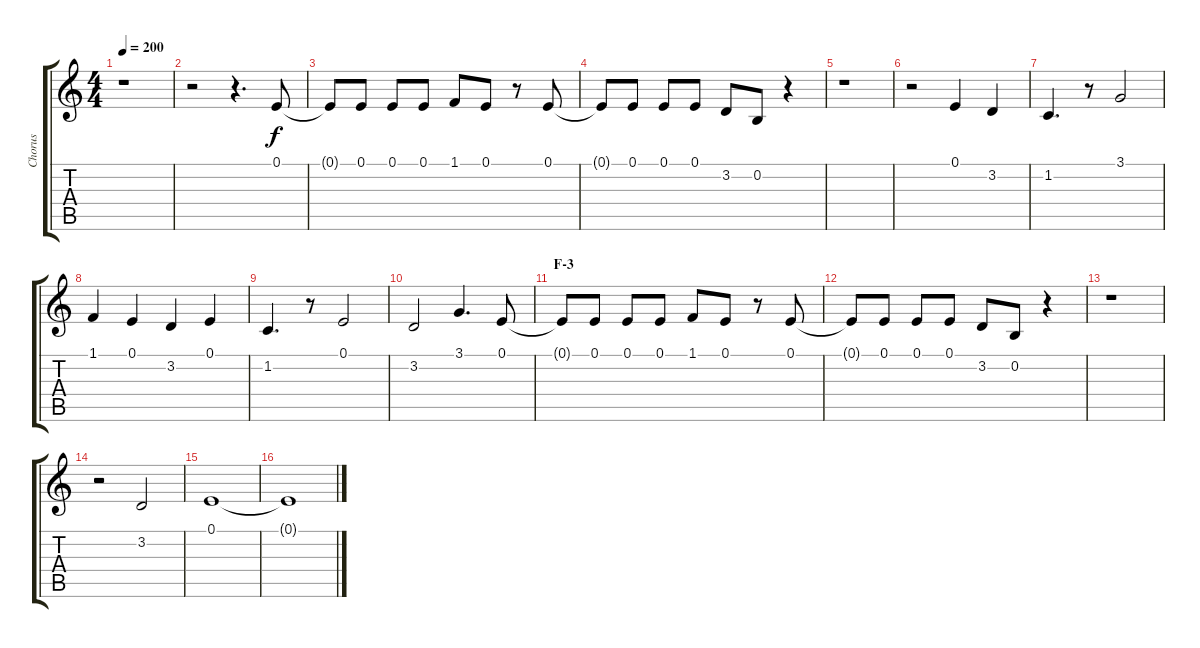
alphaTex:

\track ("Chorus" "Chorus") {instrument altosax}
\staff {score tabs}
\tuning (E4 B3 G3 D3 A2 E2) {hide}
\ts (4 4)
\tempo 200
\clef g2
\ks c
r.1{dy f} |
r.2 r.4{d} 0.1.8 |
0.1{t}.8 0.1.8 0.1.8 0.1.8 1.1.8 0.1.8 r.8 0.1.8 |
0.1{t}.8 0.1.8 0.1.8 0.1.8 3.2.8 0.2.8 r.4 |
r.1 |
r.2 0.1.4 3.2.4 |
1.2.4{d} r.8 3.1.2 |
1.1.4 0.1.4 3.2.4 0.1.4 |
1.2.4{d} r.8 0.1.2 |
3.2.2 3.1.4{d} 0.1.8 |
\section ("" "F-3")
0.1{t}.8 0.1.8 0.1.8 0.1.8 1.1.8 0.1.8 r.8 0.1.8 |
0.1{t}.8 0.1.8 0.1.8 0.1.8 3.2.8 0.2.8 r.4 |
r.1 |
r.2 3.2.2 |
0.1.1 |
0.1{t}.1
